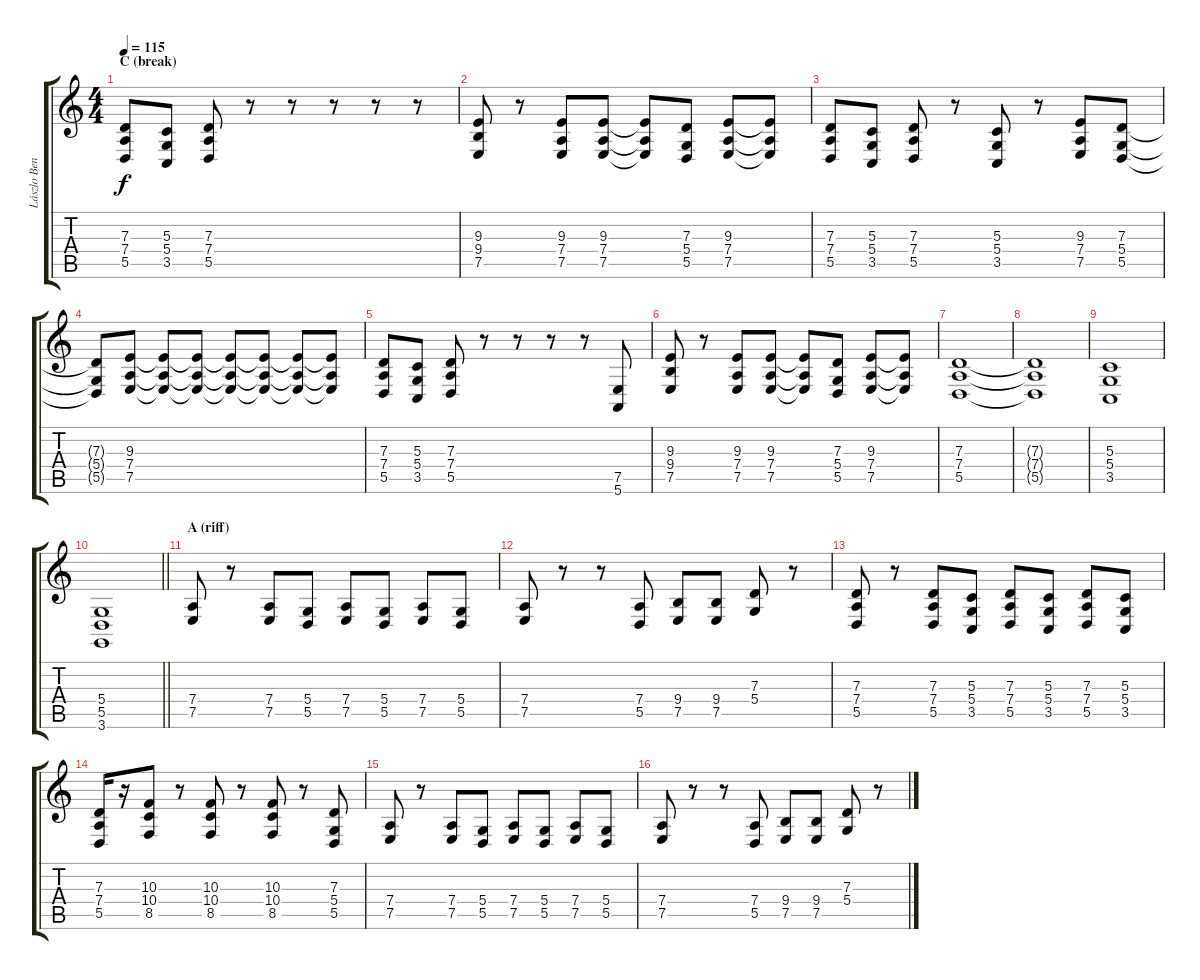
\track ("Lászlo Benkõ \"Laci\" (Organ)" "Lászlo Ben") {instrument drawbarorgan}
\staff {score tabs}
\tuning (E4 B3 G3 D3 A2 E2) {hide}
\ts (4 4)
\section ("" "C (break)")
\tempo 115
\clef g2
\ks c
(7.3 7.4 5.5).8{dy f} (5.3 5.4 3.5).8 (7.3 7.4 5.5).8 r.8 r.8 r.8 r.8 r.8 |
(9.3 9.4 7.5).8 r.8 (9.3 7.4 7.5).8 (9.3 7.4 7.5).8 (9.3{t} 7.4{t} 7.5{t}).8 (7.3 5.4 5.5).8 (9.3 7.4 7.5).8 (9.3{t} 7.4{t} 7.5{t}).8 |
(7.3 7.4 5.5).8 (5.3 5.4 3.5).8 (7.3 7.4 5.5).8 r.8 (5.3 5.4 3.5).8 r.8 (9.3 7.4 7.5).8 (7.3 5.4 5.5).8 |
(7.3{t} 5.4{t} 5.5{t}).8 (9.3 7.4 7.5).8 (9.3{t} 7.4{t} 7.5{t}).8 (9.3{t} 7.4{t} 7.5{t}).8 (9.3{t} 7.4{t} 7.5{t}).8 (9.3{t} 7.4{t} 7.5{t}).8 (9.3{t} 7.4{t} 7.5{t}).8 (9.3{t} 7.4{t} 7.5{t}).8 |
(7.3 7.4 5.5).8 (5.3 5.4 3.5).8 (7.3 7.4 5.5).8 r.8 r.8 r.8 r.8 (7.5 5.6).8 |
(9.3 9.4 7.5).8 r.8 (9.3 7.4 7.5).8 (9.3 7.4 7.5).8 (9.3{t} 7.4{t} 7.5{t}).8 (7.3 5.4 5.5).8 (9.3 7.4 7.5).8 (9.3{t} 7.4{t} 7.5{t}).8 |
(7.3 7.4 5.5).1 |
(7.3{t} 7.4{t} 5.5{t}).1 |
(5.3 5.4 3.5).1 |
\barLineRight lightlight
(5.4 5.5 3.6).1 |
\section ("" "A (riff)")
(7.4 7.5).8 r.8 (7.4 7.5).8 (5.4 5.5).8 (7.4 7.5).8 (5.4 5.5).8 (7.4 7.5).8 (5.4 5.5).8 |
(7.4 7.5).8 r.8 r.8 (7.4 5.5).8 (9.4 7.5).8 (9.4 7.5).8 (7.3 5.4).8 r.8 |
(7.3 7.4 5.5).8 r.8 (7.3 7.4 5.5).8 (5.3 5.4 3.5).8 (7.3 7.4 5.5).8 (5.3 5.4 3.5).8 (7.3 7.4 5.5).8 (5.3 5.4 3.5).8 |
(7.3 7.4 5.5).16 r.16 (10.3 10.4 8.5).8 r.8 (10.3 10.4 8.5).8 r.8 (10.3 10.4 8.5).8 r.8 (7.3 5.4 5.5).8 |
(7.4 7.5).8 r.8 (7.4 7.5).8 (5.4 5.5).8 (7.4 7.5).8 (5.4 5.5).8 (7.4 7.5).8 (5.4 5.5).8 |
(7.4 7.5).8 r.8 r.8 (7.4 5.5).8 (9.4 7.5).8 (9.4 7.5).8 (7.3 5.4).8 r.8
